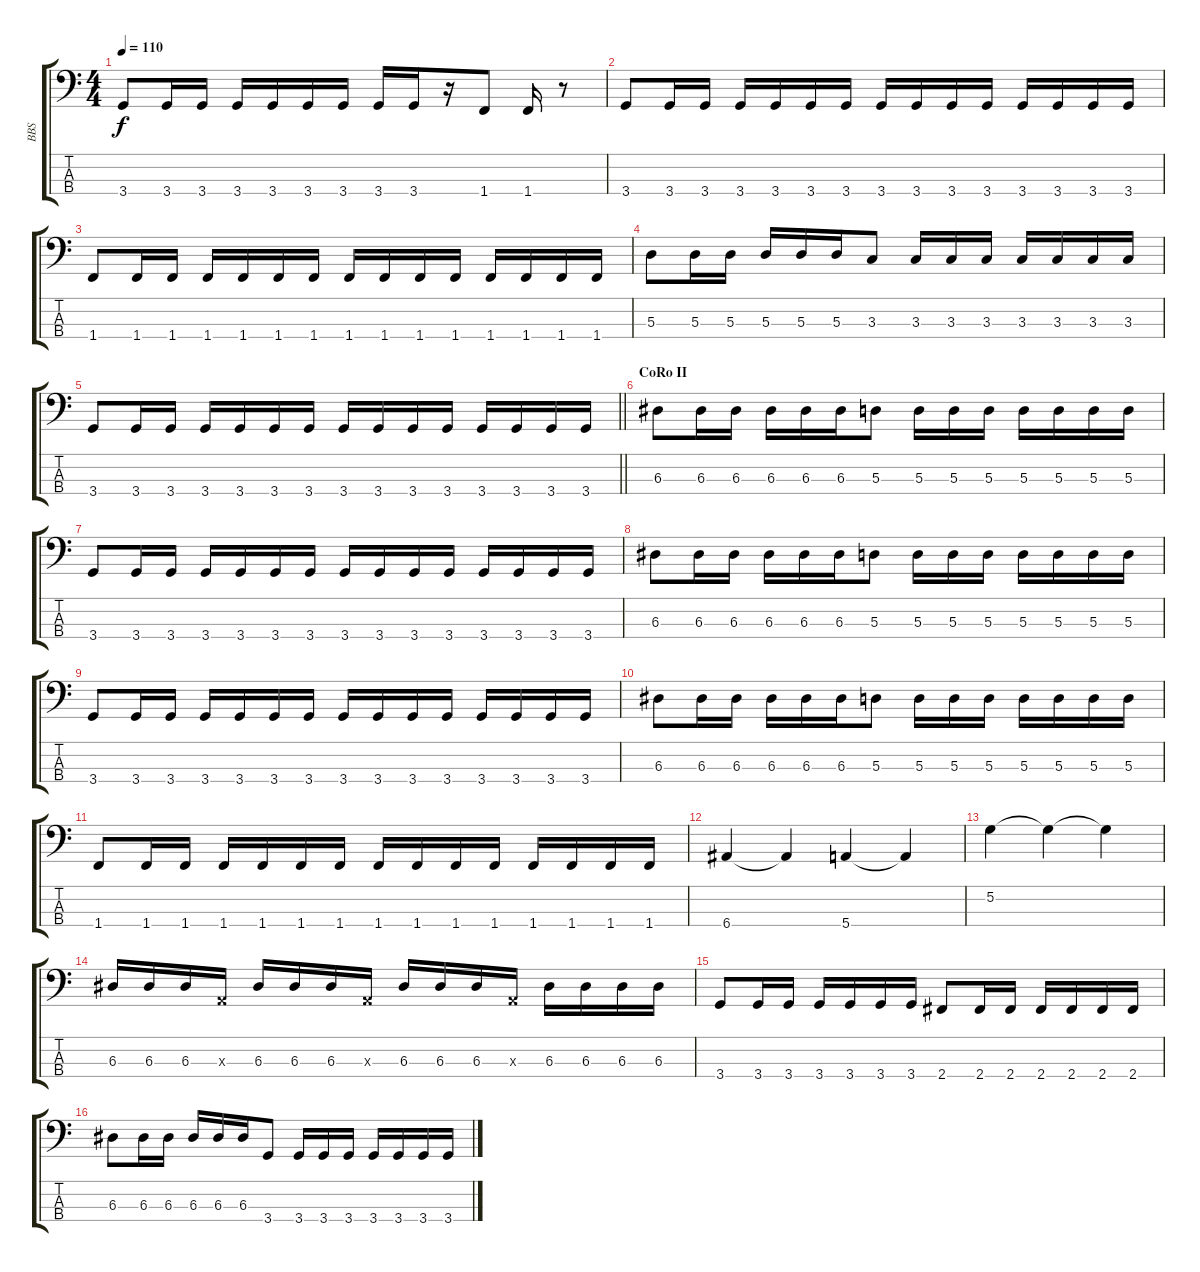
\track ("BBS" "BBS") {instrument electricbasspick}
\staff {score tabs}
\tuning (G2 D2 A1 E1) {hide}
\ts (4 4)
\tempo 110
\clef f4
\ks c
3.4.8{dy f} 3.4.16 3.4.16 3.4.16 3.4.16 3.4.16 3.4.16 3.4.16 3.4.16 r.16 1.4.8 1.4.16 r.8 |
3.4.8 3.4.16 3.4.16 3.4.16 3.4.16 3.4.16 3.4.16 3.4.16 3.4.16 3.4.16 3.4.16 3.4.16 3.4.16 3.4.16 3.4.16 |
1.4.8 1.4.16 1.4.16 1.4.16 1.4.16 1.4.16 1.4.16 1.4.16 1.4.16 1.4.16 1.4.16 1.4.16 1.4.16 1.4.16 1.4.16 |
5.3.8 5.3.16 5.3.16 5.3.16 5.3.16 5.3.16 3.3.8 3.3.16 3.3.16 3.3.16 3.3.16 3.3.16 3.3.16 3.3.16 |
\barLineRight lightlight
3.4.8 3.4.16 3.4.16 3.4.16 3.4.16 3.4.16 3.4.16 3.4.16 3.4.16 3.4.16 3.4.16 3.4.16 3.4.16 3.4.16 3.4.16 |
\section ("" "CoRo II")
6.3.8 6.3.16 6.3.16 6.3.16 6.3.16 6.3.16 5.3.8 5.3.16 5.3.16 5.3.16 5.3.16 5.3.16 5.3.16 5.3.16 |
3.4.8 3.4.16 3.4.16 3.4.16 3.4.16 3.4.16 3.4.16 3.4.16 3.4.16 3.4.16 3.4.16 3.4.16 3.4.16 3.4.16 3.4.16 |
6.3.8 6.3.16 6.3.16 6.3.16 6.3.16 6.3.16 5.3.8 5.3.16 5.3.16 5.3.16 5.3.16 5.3.16 5.3.16 5.3.16 |
3.4.8 3.4.16 3.4.16 3.4.16 3.4.16 3.4.16 3.4.16 3.4.16 3.4.16 3.4.16 3.4.16 3.4.16 3.4.16 3.4.16 3.4.16 |
6.3.8 6.3.16 6.3.16 6.3.16 6.3.16 6.3.16 5.3.8 5.3.16 5.3.16 5.3.16 5.3.16 5.3.16 5.3.16 5.3.16 |
1.4.8 1.4.16 1.4.16 1.4.16 1.4.16 1.4.16 1.4.16 1.4.16 1.4.16 1.4.16 1.4.16 1.4.16 1.4.16 1.4.16 1.4.16 |
6.4.4 6.4{t}.4 5.4.4 5.4{t}.4 |
5.2.4 5.2{t}.4 5.2{t}.4 |
6.3.16 6.3.16 6.3.16 0.3{x}.16 6.3.16 6.3.16 6.3.16 0.3{x}.16 6.3.16 6.3.16 6.3.16 0.3{x}.16 6.3.16 6.3.16 6.3.16 6.3.16 |
3.4.8 3.4.16 3.4.16 3.4.16 3.4.16 3.4.16 3.4.16 2.4.8 2.4.16 2.4.16 2.4.16 2.4.16 2.4.16 2.4.16 |
6.3.8 6.3.16 6.3.16 6.3.16 6.3.16 6.3.16 3.4.8 3.4.16 3.4.16 3.4.16 3.4.16 3.4.16 3.4.16 3.4.16
